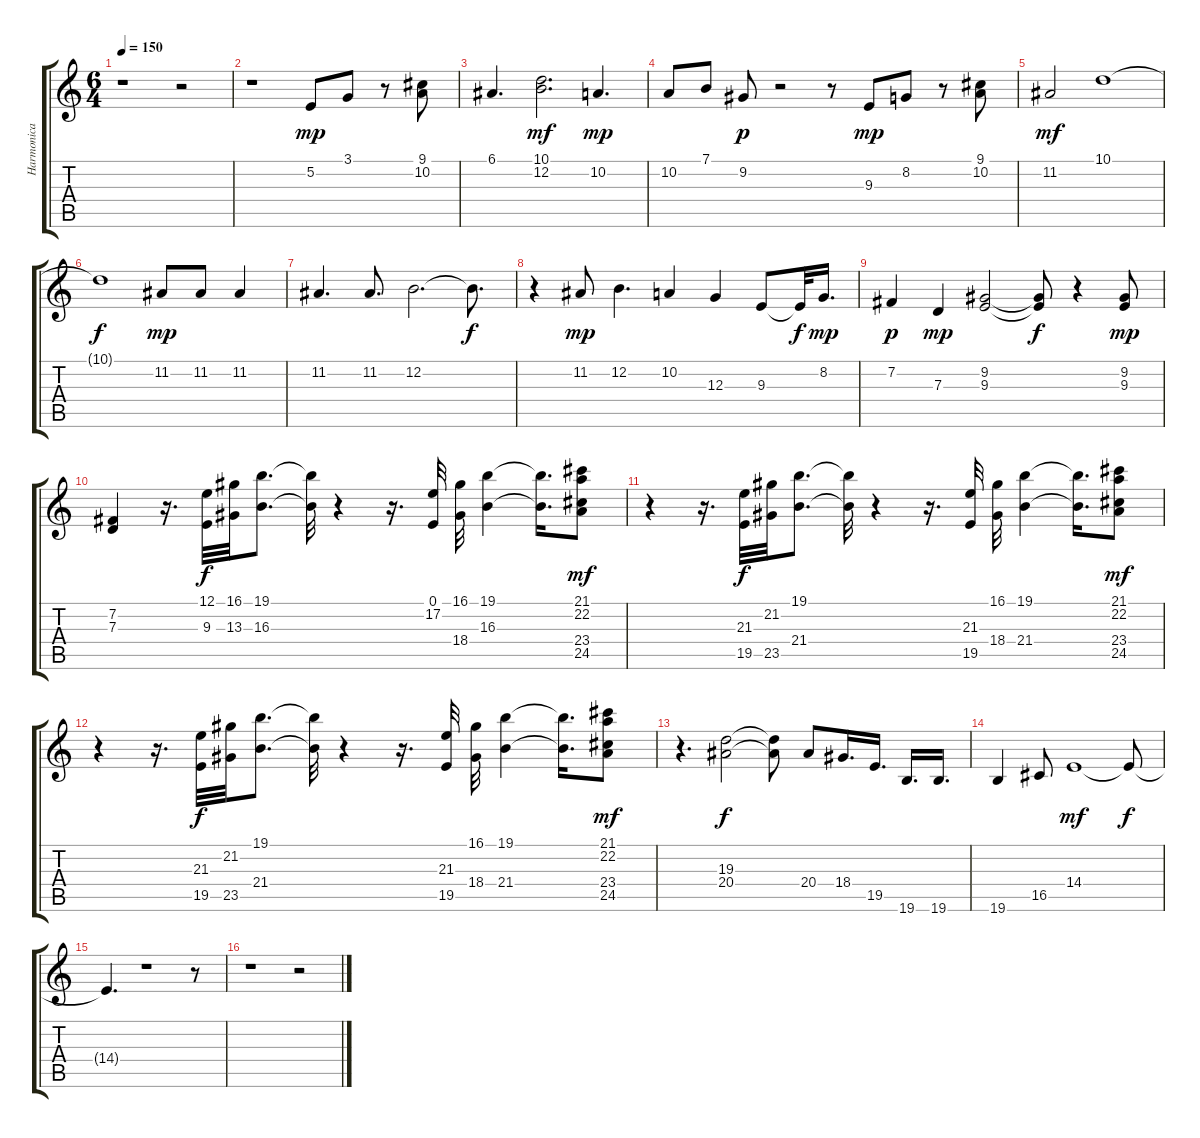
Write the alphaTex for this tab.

\track ("Harmonica" "Harmonica") {instrument harmonica}
\staff {score tabs}
\tuning (E4 B3 G3 D3 A2 E2) {hide}
\ts (6 4)
\tempo 150
\clef g2
\ks c
r.1{dy mp instrument harmonica} r.2 |
r.1 5.2.8 3.1.8 r.8 (9.1 10.2).8 |
6.1.4{d} (10.1 12.2).2{d dy mf} 10.2.4{d dy mp} |
10.2.8 7.1.8 9.2.8{dy p} r.2 r.8 9.3.8{dy mp} 8.2.8 r.8 (9.1 10.2).8 |
11.2.2{dy mf} 10.1.1 |
10.1{t}.1{dy f} 11.2.8{dy mp} 11.2.8 11.2.4 |
11.2.4{d} 11.2.8{d} 12.2.2{d} 12.2{t}.8{d dy f} |
r.4 11.2.8{dy mp} 12.2.4{d} 10.2.4 12.3.4 9.3.8 9.3{t}.32{dy f} 8.2.16{d dy mp} |
7.2.4{dy p} 7.3.4{dy mp} (9.2 9.3).2 (9.2{t} 9.3{t}).8{dy f} r.4 (9.2 9.3).8{dy mp} |
(7.2 7.3).4 r.16{d} (12.1 9.3).32{dy f} (16.1 13.3).32 (19.1 16.3).8{d} (19.1{t} 16.3{t}).32 r.4 r.16{d} (0.1 17.2).32 (16.1 18.4).32 (19.1 16.3).4 (19.1{t} 16.3{t}).16{d} (21.1 22.2 23.4 24.5).8{dy mf} |
r.4 r.16{d} (21.3 19.5).32{dy f} (21.2 23.5).32 (19.1 21.4).8{d} (19.1{t} 21.4{t}).32 r.4 r.16{d} (21.3 19.5).32 (16.1 18.4).32 (19.1 21.4).4 (19.1{t} 21.4{t}).16{d} (21.1 22.2 23.4 24.5).8{dy mf} |
r.4 r.16{d} (21.3 19.5).32{dy f} (21.2 23.5).32 (19.1 21.4).8{d} (19.1{t} 21.4{t}).32 r.4 r.16{d} (21.3 19.5).32 (16.1 18.4).32 (19.1 21.4).4 (19.1{t} 21.4{t}).16{d} (21.1 22.2 23.4 24.5).8{dy mf} |
r.4{d} (19.3 20.4).2{dy f} (19.3{t} 20.4{t}).8 20.4.8 18.4.16{d} 19.5.16{d} 19.6.16{d} 19.6.16{d} |
19.6.4 16.5.8 14.4.1{dy mf} 14.4{t}.8{dy f} |
14.4{t}.4{d} r.1 r.8 |
r.1 r.2
